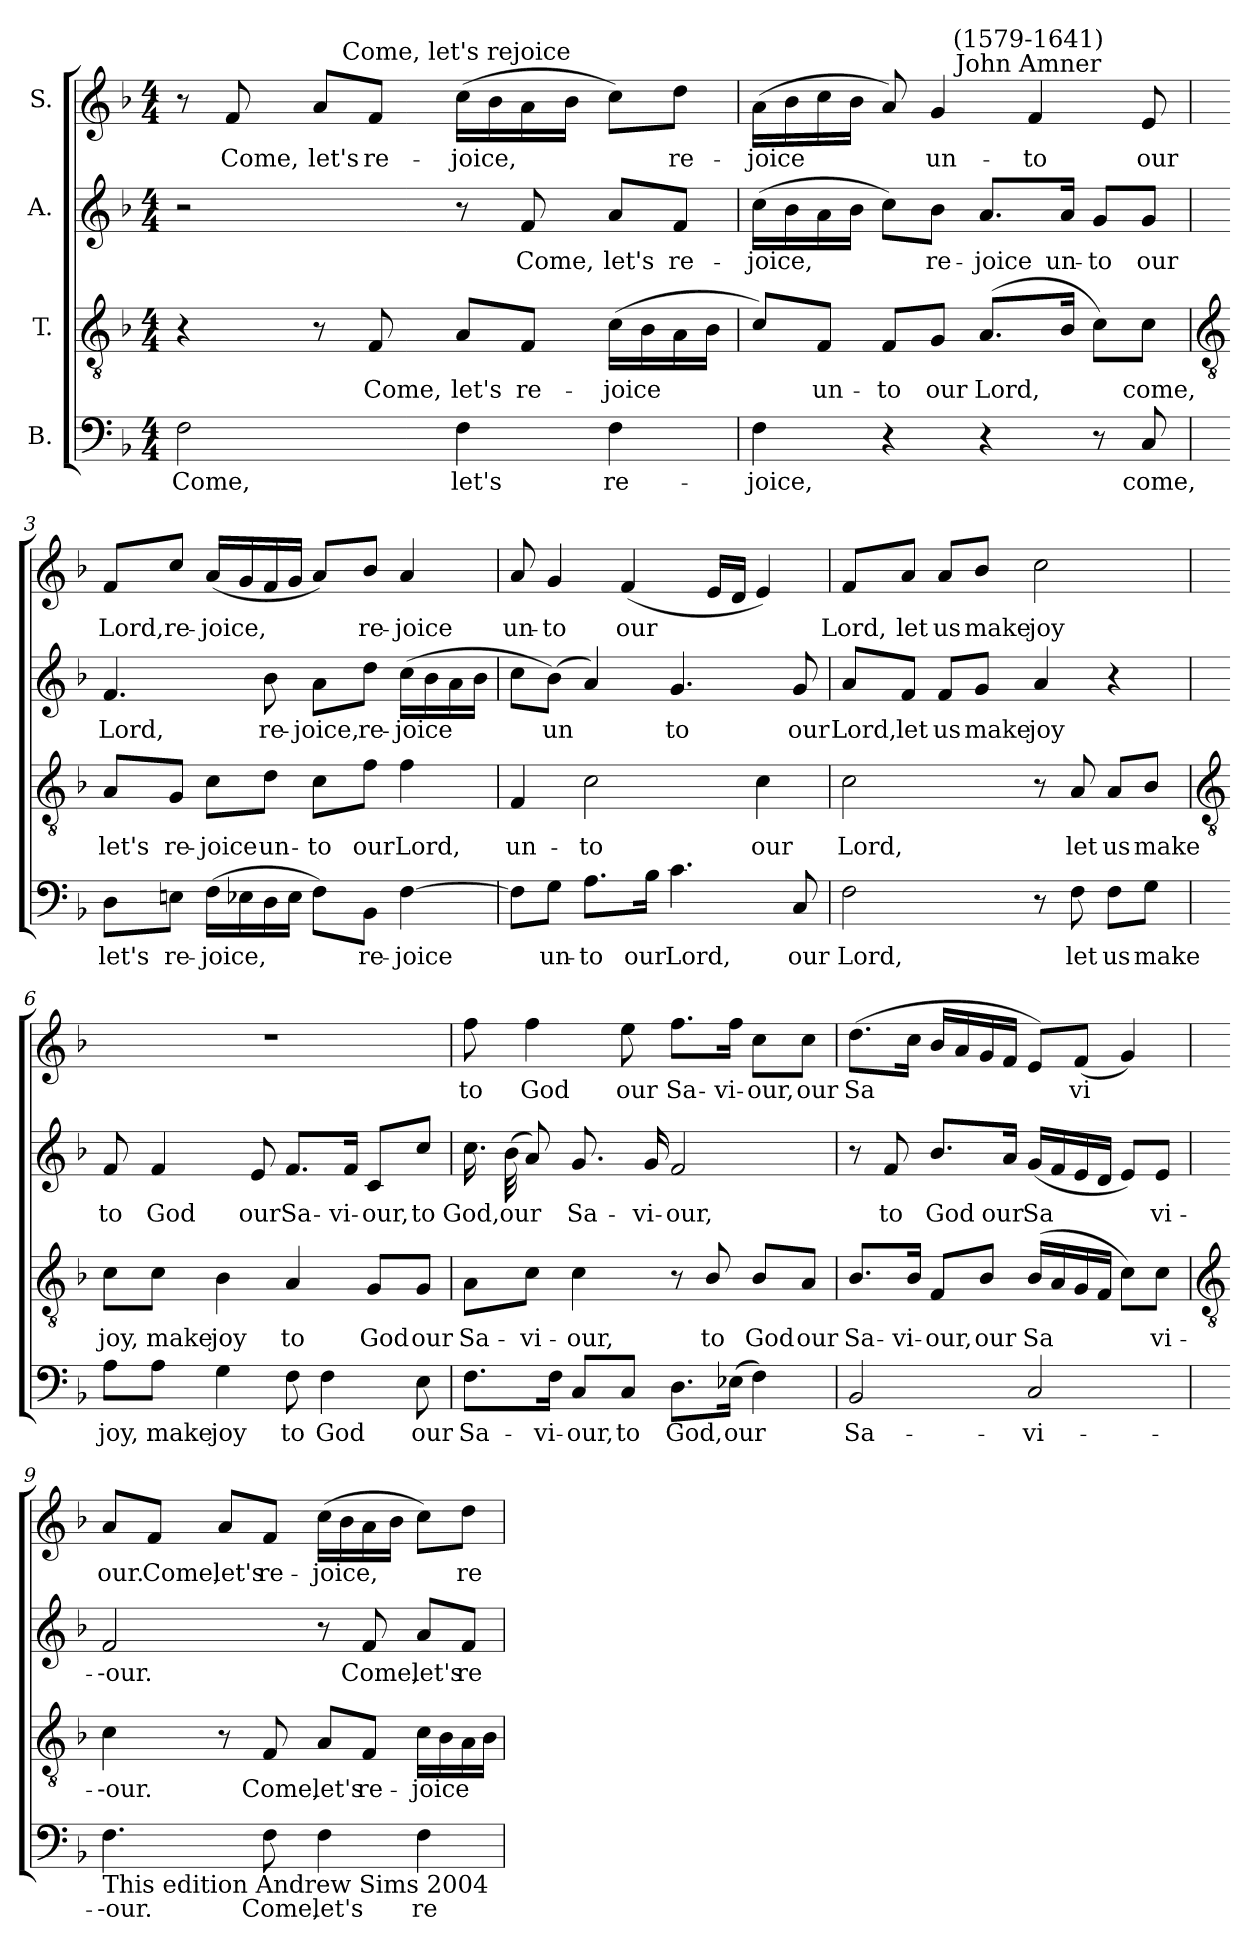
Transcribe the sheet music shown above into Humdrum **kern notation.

**kern	**text	**kern	**text	**kern	**text	**kern	**text
*part4	*part4	*part3	*part3	*part2	*part2	*part1	*part1
*staff4	*staff4	*staff3	*staff3	*staff2	*staff2	*staff1	*staff1
*I"B.	*	*I"T.	*	*I"A.	*	*I"S.	*
*clefF4	*	*clefGv2	*	*clefG2	*	*clefG2	*
*k[b-]	*	*k[b-]	*	*k[b-]	*	*k[b-]	*
*F:	*	*F:	*	*F:	*	*F:	*
*M4/4	*	*M4/4	*	*M4/4	*	*M4/4	*
=1	=1	=1	=1	=1	=1	=1	=1
!	!LO:LY:b	!	!	!	!	!	!
2F	Come,	4r	.	2r	.	8r	.
!	!	!	!	!	!	!	!LO:LY:b
.	.	.	.	.	.	8f	Come,
!	!	!	!	!	!	!	!LO:LY:b
.	.	8r	.	.	.	8aL	let's
!	!	!	!LO:LY:b	!	!	!	!LO:LY:b
.	.	8F	Come,	.	.	8fJ	re-
!	!	!	!	!	!	!LO:TX:a:cj:t=Come, let's rejoice	!
!	!LO:LY:b	!	!LO:LY:b	!	!	!	!LO:LY:b
4F	let's	8AL	let's	8r	.	(>16ccLL	-joice,
.	.	.	.	.	.	16b-	.
!	!	!	!LO:LY:b	!	!LO:LY:b	!	!
.	.	8FJ	re-	8f	Come,	16a	.
.	.	.	.	.	.	16b-JJ	.
!	!LO:LY:b	!	!LO:LY:b	!	!LO:LY:b	!	!
4F	re-	(>16cLL	-joice	8aL	let's	8ccL)	.
.	.	16B-	.	.	.	.	.
!	!	!	!	!	!LO:LY:b	!	!LO:LY:b
.	.	16A	.	8fJ	re-	8ddJ	re-
.	.	16B-JJ	.	.	.	.	.
=2	=2	=2	=2	=2	=2	=2	=2
!	!LO:LY:b	!	!	!	!LO:LY:b	!	!LO:LY:b
4F	-joice,	8cL)	.	(>16ccLL	-joice,	(>16aLL	-joice
.	.	.	.	16b-	.	16b-	.
!	!	!	!LO:LY:b	!	!	!	!
.	.	8FJ	un-	16a	.	16cc	.
.	.	.	.	16b-JJ	.	16b-JJ	.
!	!	!	!LO:LY:b	!	!	!	!
4r	.	8FL	-to	8ccL)	.	8a)	.
!	!	!	!LO:LY:b	!	!LO:LY:b	!	!LO:LY:b
.	.	8GJ	our	8b-J	re-	4g	un-
!	!	!	!LO:LY:b	!	!LO:LY:b	!	!
4r	.	(<8.AL	Lord,	8.aL	-joice	.	.
!	!	!	!	!	!	!LO:TX:a:cj:t=John Amner	!
!	!	!	!	!	!	!LO:TX:a:cj:t=(1579-1641)	!
!	!	!	!	!	!	!	!LO:LY:b
.	.	.	.	.	.	4f	-to
!	!	!	!	!	!LO:LY:b	!	!
.	.	16B-J	.	16aJ	un-	.	.
!	!	!	!	!	!LO:LY:b	!	!
8r	.	8cL)	.	8gL	-to	.	.
!	!LO:LY:b	!	!LO:LY:b	!	!LO:LY:b	!	!LO:LY:b
8C	come,	8cJ	come,	8gJ	our	8e	our
!!LO:LB:g=z
=3	=3	=3	=3	=3	=3	=3	=3
*	*	*clefGv2	*	*	*	*	*
!	!LO:LY:b	!	!LO:LY:b	!	!LO:LY:b	!	!LO:LY:b
8DL	let's	8AL	let's	4.f	Lord,	8fL	Lord,
!	!LO:LY:b	!	!LO:LY:b	!	!	!	!LO:LY:b
8EnJ	re-	8GJ	re-	.	.	8ccJ	re-
!	!LO:LY:b	!	!LO:LY:b	!	!	!	!LO:LY:b
(>16FLL	-joice,	8cL	-joice	.	.	(<16aLL	-joice,
16E-X	.	.	.	.	.	16g	.
!	!	!	!LO:LY:b	!	!LO:LY:b	!	!
16D	.	8dJ	un-	8b-	re-	16f	.
16E-JJ	.	.	.	.	.	16gJJ	.
!	!	!	!LO:LY:b	!	!LO:LY:b	!	!
8FL)	.	8cL	-to	8aL	-joice,	8aL)	.
!	!LO:LY:b	!	!LO:LY:b	!	!LO:LY:b	!	!LO:LY:b
8BB-J	re-	8fJ	our	8ddJ	re-	8b-J	re-
!	!LO:LY:b	!	!LO:LY:b	!	!LO:LY:b	!	!LO:LY:b
[4F	-joice	4f	Lord,	(>16ccLL	-joice	4a	-joice
.	.	.	.	16b-	.	.	.
.	.	.	.	16a	.	.	.
.	.	.	.	16b-JJ	.	.	.
=4	=4	=4	=4	=4	=4	=4	=4
!	!	!	!LO:LY:b	!	!	!	!LO:LY:b
8FL]	.	4F	un-	8ccL	.	8a	un-
!	!LO:LY:b	!	!	!	!LO:LY:b	!	!LO:LY:b
8GJ	un-	.	.	(<8b-J)	un	4g	-to
!	!LO:LY:b	!	!LO:LY:b	!	!	!	!
8.AL	-to	2c	-to	4a)	.	.	.
!	!	!	!	!	!	!	!LO:LY:b
.	.	.	.	.	.	(<4f	our
!	!LO:LY:b	!	!	!	!	!	!
16B-J	our	.	.	.	.	.	.
!	!LO:LY:b	!	!	!	!LO:LY:b	!	!
4.c	Lord,	.	.	4.g	to	.	.
.	.	.	.	.	.	16eLL	.
.	.	.	.	.	.	16dJJ	.
!	!	!	!LO:LY:b	!	!	!	!
.	.	4c	our	.	.	4e)	.
!	!LO:LY:b	!	!	!	!LO:LY:b	!	!
8C	our	.	.	8g	our	.	.
=5	=5	=5	=5	=5	=5	=5	=5
!	!LO:LY:b	!	!LO:LY:b	!	!LO:LY:b	!	!LO:LY:b
2F	Lord,	2c	Lord,	8aL	Lord,	8fL	Lord,
!	!	!	!	!	!LO:LY:b	!	!LO:LY:b
.	.	.	.	8fJ	let	8aJ	let
!	!	!	!	!	!LO:LY:b	!	!LO:LY:b
.	.	.	.	8fL	us	8aL	us
!	!	!	!	!	!LO:LY:b	!	!LO:LY:b
.	.	.	.	8gJ	make	8b-J	make
!	!	!	!	!	!LO:LY:b	!	!LO:LY:b
8r	.	8r	.	4a	joy	2cc	joy
!	!LO:LY:b	!	!LO:LY:b	!	!	!	!
8F	let	8A	let	.	.	.	.
!	!LO:LY:b	!	!LO:LY:b	!	!	!	!
8FL	us	8AL	us	4r	.	.	.
!	!LO:LY:b	!	!LO:LY:b	!	!	!	!
8GJ	make	8B-J	make	.	.	.	.
!!LO:LB:g=z
=6	=6	=6	=6	=6	=6	=6	=6
*	*	*clefGv2	*	*	*	*	*
!	!LO:LY:b	!	!LO:LY:b	!	!LO:LY:b	!	!
8AL	joy,	8cL	joy,	8f	to	1r	.
!	!LO:LY:b	!	!LO:LY:b	!	!LO:LY:b	!	!
8AJ	make	8cJ	make	4f	God	.	.
!	!LO:LY:b	!	!LO:LY:b	!	!	!	!
4G	joy	4B-	joy	.	.	.	.
!	!	!	!	!	!LO:LY:b	!	!
.	.	.	.	8e	our	.	.
!	!LO:LY:b	!	!LO:LY:b	!	!LO:LY:b	!	!
8F	to	4A	to	8.fL	Sa-	.	.
!	!LO:LY:b	!	!	!	!	!	!
4F	God	.	.	.	.	.	.
!	!	!	!	!	!LO:LY:b	!	!
.	.	.	.	16fJ	-vi-	.	.
!	!	!	!LO:LY:b	!	!LO:LY:b	!	!
.	.	8GL	God	8cL	-our,	.	.
!	!LO:LY:b	!	!LO:LY:b	!	!LO:LY:b	!	!
8E	our	8GJ	our	8ccJ	to	.	.
=7	=7	=7	=7	=7	=7	=7	=7
!	!LO:LY:b	!	!LO:LY:b	!	!LO:LY:b	!	!LO:LY:b
8.FL	Sa-	8AL	Sa-	16.ccLL	God,	8ff	to
!	!	!	!	!	!LO:LY:b	!	!
.	.	.	.	(>32b-L	our	.	.
!	!	!	!LO:LY:b	!	!	!	!LO:LY:b
.	.	8cJ	-vi-	8aJ)	.	4ff	God
!	!LO:LY:b	!	!	!	!	!	!
16FJ	-vi-	.	.	.	.	.	.
!	!LO:LY:b	!	!LO:LY:b	!	!LO:LY:b	!	!
8CL	-our,	4c	-our,	8.gL	Sa-	.	.
!	!LO:LY:b	!	!	!	!	!	!LO:LY:b
8CJ	to	.	.	.	.	8ee	our
!	!	!	!	!	!LO:LY:b	!	!
.	.	.	.	16gJ	-vi-	.	.
!	!LO:LY:b	!	!	!	!LO:LY:b	!	!LO:LY:b
8.DL	God,	8r	.	2f	-our,	8.ffL	Sa-
!	!	!	!LO:LY:b	!	!	!	!
.	.	8B-/	to	.	.	.	.
!	!LO:LY:b	!	!	!	!	!	!LO:LY:b
(>16E-XJ	our	.	.	.	.	16ffJ	-vi-
!	!	!	!LO:LY:b	!	!	!	!LO:LY:b
4F)	.	8B-/L	God	.	.	8ccL	-our,
!	!	!	!LO:LY:b	!	!	!	!LO:LY:b
.	.	8A/J	our	.	.	8ccJ	our
=8	=8	=8	=8	=8	=8	=8	=8
!	!LO:LY:b	!	!LO:LY:b	!	!	!	!LO:LY:b
2BB-	Sa-	8.B-/L	Sa-	8r	.	(>8.ddL	Sa
!	!	!	!	!	!LO:LY:b	!	!
.	.	.	.	8f	to	.	.
!	!	!	!LO:LY:b	!	!	!	!
.	.	16B-/J	-vi-	.	.	16ccJ	.
!	!	!	!LO:LY:b	!	!LO:LY:b	!	!
.	.	8F/L	-our,	8.b-L	God	16b-LL	.
.	.	.	.	.	.	16a	.
!	!	!	!LO:LY:b	!	!	!	!
.	.	8B-J	our	.	.	16g	.
!	!	!	!	!	!LO:LY:b	!	!
.	.	.	.	16aJ	our	16fJJ	.
!	!LO:LY:b	!	!LO:LY:b	!	!LO:LY:b	!	!
2C	-vi-	(<16B-LL	Sa	(<16gLL	Sa	8eL)	.
.	.	16A	.	16f	.	.	.
!	!	!	!	!	!	!	!LO:LY:b
.	.	16G	.	16e	.	(<8fJ	vi
.	.	16FJJ	.	16dJJ	.	.	.
.	.	8cL)	.	8eL)	.	4g)	.
!	!	!	!LO:LY:b	!	!LO:LY:b	!	!
.	.	8cJ	vi-	8eJ	vi-	.	.
!!LO:LB:g=z
=9	=9	=9	=9	=9	=9	=9	=9
*	*	*clefGv2	*	*	*	*	*
!LO:TX:b:t=This edition  Andrew Sims 2004	!	!	!	!	!	!	!
!	!LO:LY:b	!	!LO:LY:b	!	!LO:LY:b	!	!LO:LY:b
4.F	--our.	4c	--our.	2f	--our.	8aL	-our.
!	!	!	!	!	!	!	!LO:LY:b
.	.	.	.	.	.	8fJ	Come,
!	!	!	!	!	!	!	!LO:LY:b
.	.	8r	.	.	.	8aL	let's
!	!LO:LY:b	!	!LO:LY:b	!	!	!	!LO:LY:b
8F	Come,	8F	Come,	.	.	8fJ	re-
!	!LO:LY:b	!	!LO:LY:b	!	!	!	!LO:LY:b
4F	let's	8AL	let's	8r	.	(>16ccLL	-joice,
.	.	.	.	.	.	16b-	.
!	!	!	!LO:LY:b	!	!LO:LY:b	!	!
.	.	8FJ	re-	8f	Come,	16a	.
.	.	.	.	.	.	16b-JJ	.
!	!LO:LY:b	!	!LO:LY:b	!	!LO:LY:b	!	!
4F	re-	16cLL	-joice	8aL	let's	8ccL)	.
.	.	16B-	.	.	.	.	.
!	!	!	!	!	!LO:LY:b	!	!LO:LY:b
.	.	16A	.	8fJ	re-	8ddJ	re-
.	.	16B-JJ	.	.	.	.	.
=	=	=	=	=	=	=	=
*-	*-	*-	*-	*-	*-	*-	*-
